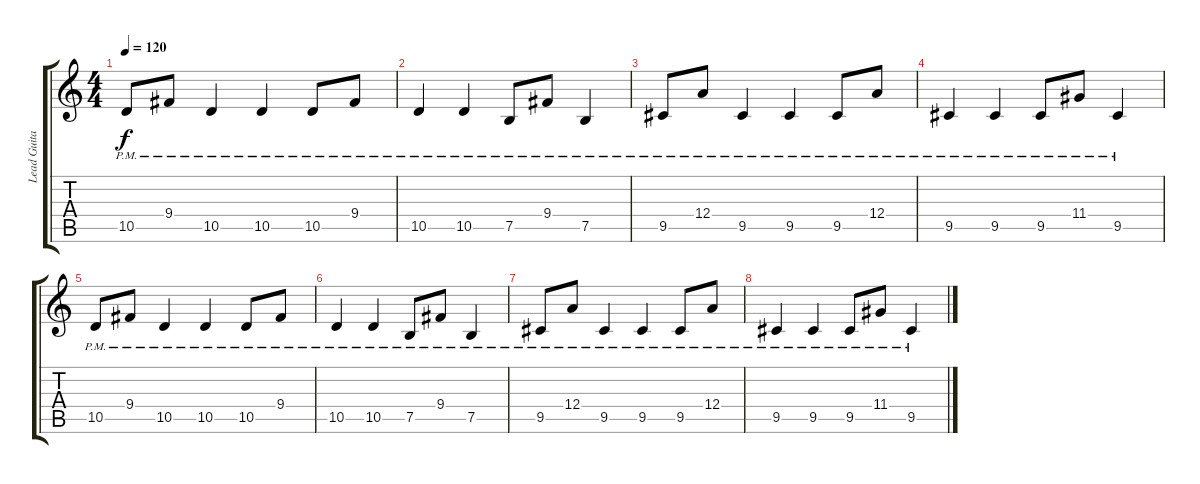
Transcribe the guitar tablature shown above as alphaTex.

\track ("Lead Guitar" "Lead Guita") {instrument distortionguitar}
\staff {score tabs}
\tuning (B3 Gb3 D3 A2 E2 B1) {hide}
\ts (4 4)
\tempo 120
\clef g2
\ks c
10.5{pm}.8{dy f volume 3} 9.4{pm}.8 10.5{pm}.4 10.5{pm}.4 10.5{pm}.8 9.4{pm}.8 |
10.5{pm}.4 10.5{pm}.4 7.5{pm}.8 9.4{pm}.8 7.5{pm}.4 |
9.5{pm}.8 12.4{pm}.8 9.5{pm}.4 9.5{pm}.4 9.5{pm}.8 12.4{pm}.8 |
9.5{pm}.4 9.5{pm}.4 9.5{pm}.8 11.4{pm}.8 9.5{pm}.4 |
10.5{pm}.8{volume 1} 9.4{pm}.8 10.5{pm}.4 10.5{pm}.4 10.5{pm}.8 9.4{pm}.8 |
10.5{pm}.4 10.5{pm}.4 7.5{pm}.8 9.4{pm}.8 7.5{pm}.4 |
9.5{pm}.8 12.4{pm}.8 9.5{pm}.4 9.5{pm}.4 9.5{pm}.8 12.4{pm}.8 |
9.5{pm}.4{volume 0} 9.5{pm}.4 9.5{pm}.8 11.4{pm}.8 9.5{pm}.4
